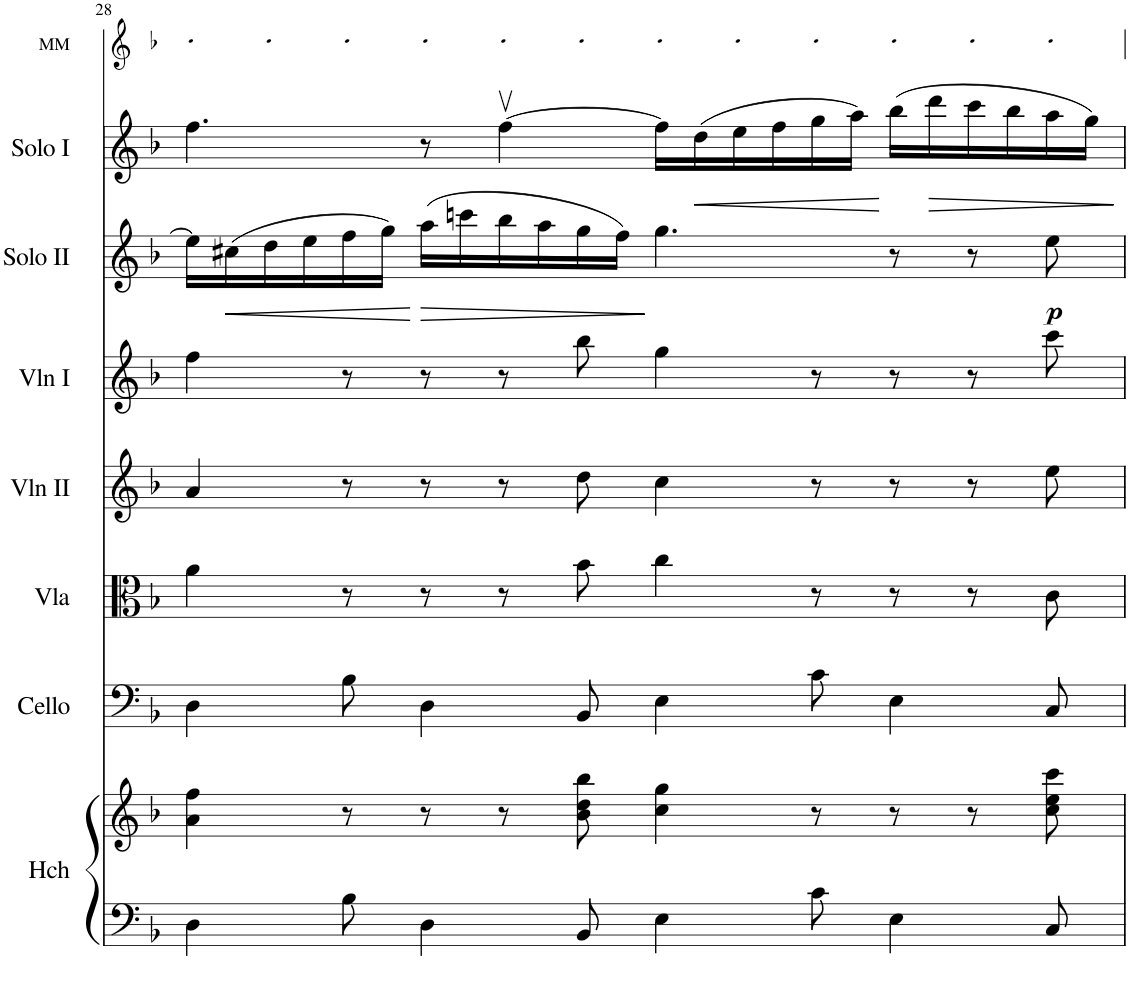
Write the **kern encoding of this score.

**kern	**kern	**kern	**kern	**kern	**kern	**kern	**dynam	**kern	**dynam	**kern
*part8	*part8	*part7	*part6	*part5	*part4	*part3	*part3	*part2	*part2	*part1
*staff9	*staff8	*staff7	*staff6	*staff5	*staff4	*staff3	*staff3	*staff2	*staff2	*staff1
*I"Harpsichord	*	*I"Cello	*I"Viola	*I"Violin II	*I"Violin I	*I"Solo II	*	*I"Solo I	*	*I"MM
*I'Hch	*	*I'Cello	*I'Vla	*I'Vln II	*I'Vln I	*I'Solo II	*	*I'Solo I	*	*I'MM
!!LO:PB:g=z
*clefF4	*clefG2	*clefF4	*clefC3	*clefG2	*clefG2	*clefG2	*	*clefG2	*	*clefG2
*k[b-]	*k[b-]	*k[b-]	*k[b-]	*k[b-]	*k[b-]	*k[b-]	*	*k[b-]	*	*k[b-]
*M12/8	*M12/8	*M12/8	*M12/8	*M12/8	*M12/8	*M12/8	*	*M12/8	*	*M12/8
=28	=28	=28	=28	=28	=28	=28	=28	=28	=28	=28
4D\	4a\ 4ff\	4D\	4a\	4a/	4ff\	16ee\LL]	.	4.ff\	.	8cc!L
!	!	!	!	!	!	!	!LO:HP:b	!	!	!
.	.	.	.	.	.	(16cc#X\	<	.	.	.
.	.	.	.	.	.	16dd\	.	.	.	8cc!
.	.	.	.	.	.	16ee\	.	.	.	.
8B-\	8r	8B-\	8r	8r	8r	16ff\	.	.	.	8cc!J
.	.	.	.	.	.	16gg\JJ)	.	.	.	.
!	!	!	!	!	!	!	!LO:HP:n=1:b	!	!	!
4D\	8r	4D\	8r	8r	8r	(16aa\LL	[ >	8r	.	8cc!L
.	.	.	.	.	.	16cccn\	.	.	.	.
.	8r	.	8r	8r	8r	16bb-\	.	[4ffv\	.	8cc!
.	.	.	.	.	.	16aa\	.	.	.	.
8BB-/	8b-\ 8dd\ 8bb-\	8BB-/	8b-\	8dd\	8bb-\	16gg\	.	.	.	8cc!J
.	.	.	.	.	.	16ff\JJ)	.	.	.	.
4E\	4cc\ 4gg\	4E\	4cc\	4cc\	4gg\	4.gg\	]	16ff\LL]	.	8cc!L
!	!	!	!	!	!	!	!	!	!LO:HP:b	!
.	.	.	.	.	.	.	.	(16dd\	<	.
.	.	.	.	.	.	.	.	16ee\	.	8cc!
.	.	.	.	.	.	.	.	16ff\	.	.
8c\	8r	8c\	8r	8r	8r	.	.	16gg\	.	8cc!J
.	.	.	.	.	.	.	.	16aa\JJ)	.	.
4E\	8r	4E\	8r	8r	8r	8r	.	(16bb-\LL	[	8cc!L
!	!	!	!	!	!	!	!	!	!LO:HP:b	!
.	.	.	.	.	.	.	.	16ddd\	>	.
.	8r	.	8r	8r	8r	8r	.	16ccc\	.	8cc!
.	.	.	.	.	.	.	.	16bb-\	.	.
!	!	!	!	!	!	!	!LO:DY:b	!	!	!
8C/	8cc\ 8ee\ 8ccc\	8C/	8c\	8ee\	8ccc\	8ee\	p	16aa\	.	8cc!J
.	.	.	.	.	.	.	.	16gg\JJ)	.	.
.	.	.	.	.	.	.	.	.	]	.
=	=	=	=	=	=	=	=	=	=	=
*-	*-	*-	*-	*-	*-	*-	*-	*-	*-	*-
